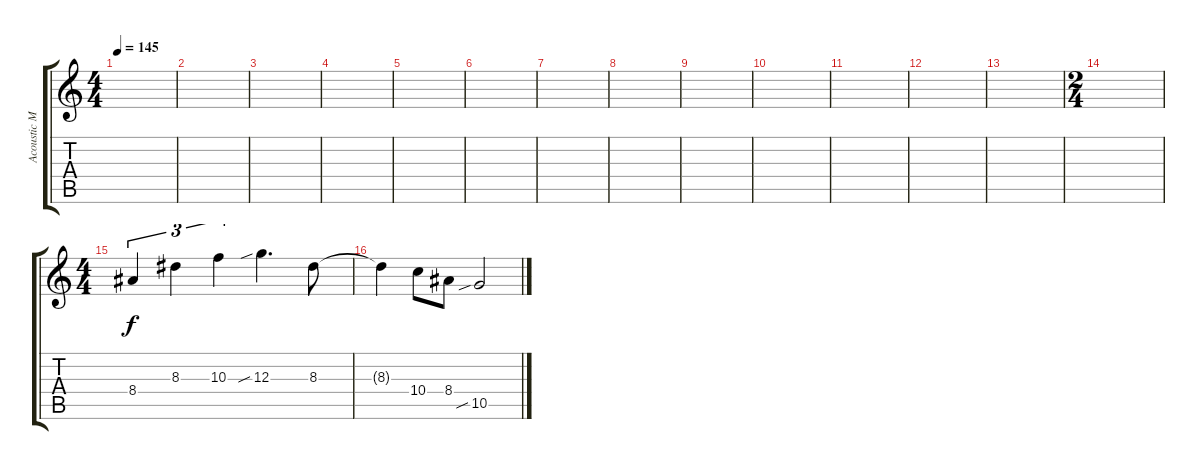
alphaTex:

\track ("Acoustic Melody" "Acoustic M") {instrument acousticguitarsteel}
\staff {score tabs}
\tuning (E4 B3 G3 D3 A2 E2) {hide}
\ts (4 4)
\tempo 145
\clef g2
\ks c
|
|
|
|
|
|
|
|
|
|
|
|
|
\ts (2 4)
|
\ts (4 4)
8.4.4{tu (3 2)} 8.3.4{tu (3 2)} 10.3.4{tu (3 2)} 12.3{sib}.4{d} 8.3.8 |
8.3{t}.4 10.4.8 8.4.8 10.5{sib}.2
